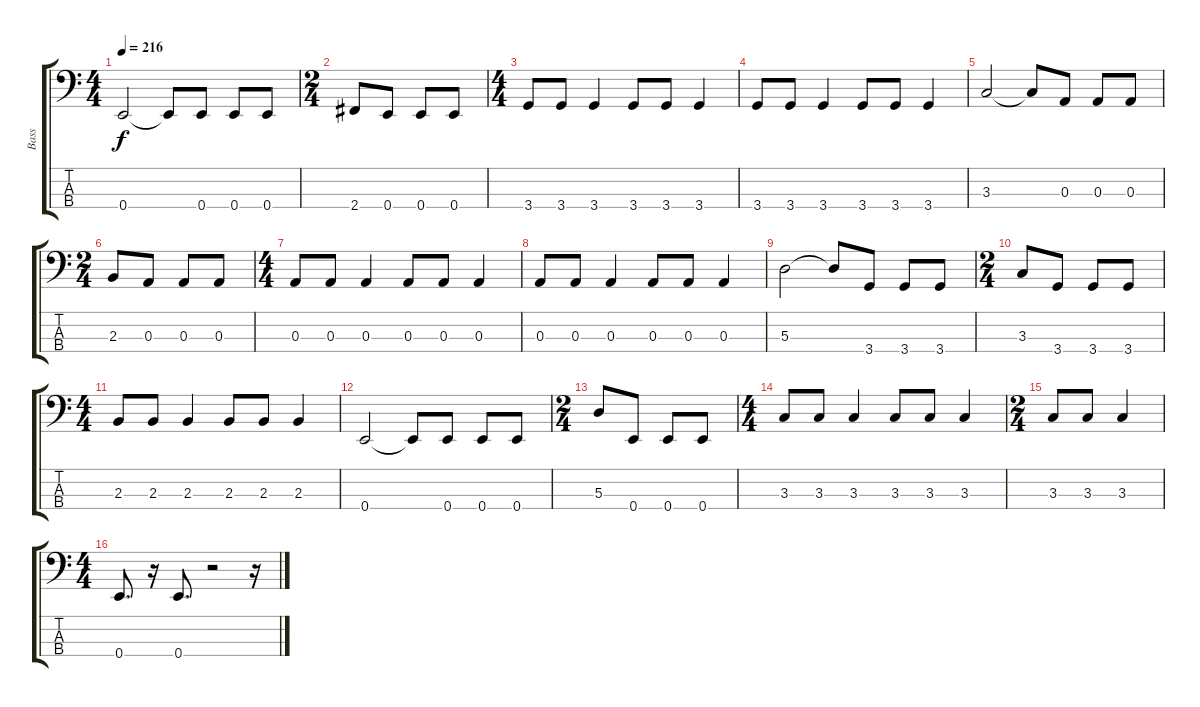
\track ("Bass" "Bass") {instrument electricbassfinger}
\staff {score tabs}
\tuning (G2 D2 A1 E1) {hide}
\ts (4 4)
\tempo 216
\clef f4
\ks c
0.4.2{dy f} 0.4{t}.8 0.4.8 0.4.8 0.4.8 |
\ts (2 4)
2.4.8 0.4.8 0.4.8 0.4.8 |
\ts (4 4)
3.4.8 3.4.8 3.4.4 3.4.8 3.4.8 3.4.4 |
3.4.8 3.4.8 3.4.4 3.4.8 3.4.8 3.4.4 |
3.3.2 3.3{t}.8 0.3.8 0.3.8 0.3.8 |
\ts (2 4)
2.3.8 0.3.8 0.3.8 0.3.8 |
\ts (4 4)
0.3.8 0.3.8 0.3.4 0.3.8 0.3.8 0.3.4 |
0.3.8 0.3.8 0.3.4 0.3.8 0.3.8 0.3.4 |
5.3.2 5.3{t}.8 3.4.8 3.4.8 3.4.8 |
\ts (2 4)
3.3.8 3.4.8 3.4.8 3.4.8 |
\ts (4 4)
2.3.8 2.3.8 2.3.4 2.3.8 2.3.8 2.3.4 |
0.4.2 0.4{t}.8 0.4.8 0.4.8 0.4.8 |
\ts (2 4)
5.3.8 0.4.8 0.4.8 0.4.8 |
\ts (4 4)
3.3.8 3.3.8 3.3.4 3.3.8 3.3.8 3.3.4 |
\ts (2 4)
3.3.8 3.3.8 3.3.4 |
\ts (4 4)
0.4.8{d} r.16 0.4.8{d} r.2 r.16
